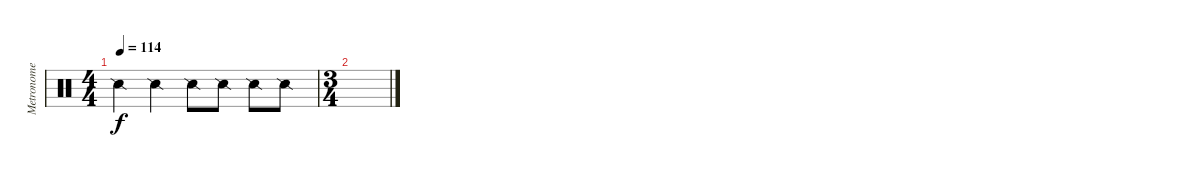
\track ("Metronome" "Metronome") {instrument percussion}
\staff {score}
\articulation defaults
\ts (4 4)
\tempo 114
\clef neutral
\ks c "Snare (side stick) 2".4{dy f} "Snare (side stick) 2".4 "Snare (side stick) 2".8 "Snare (side stick) 2".8 "Snare (side stick) 2".8 "Snare (side stick) 2".8
|
\ts (3 4)
